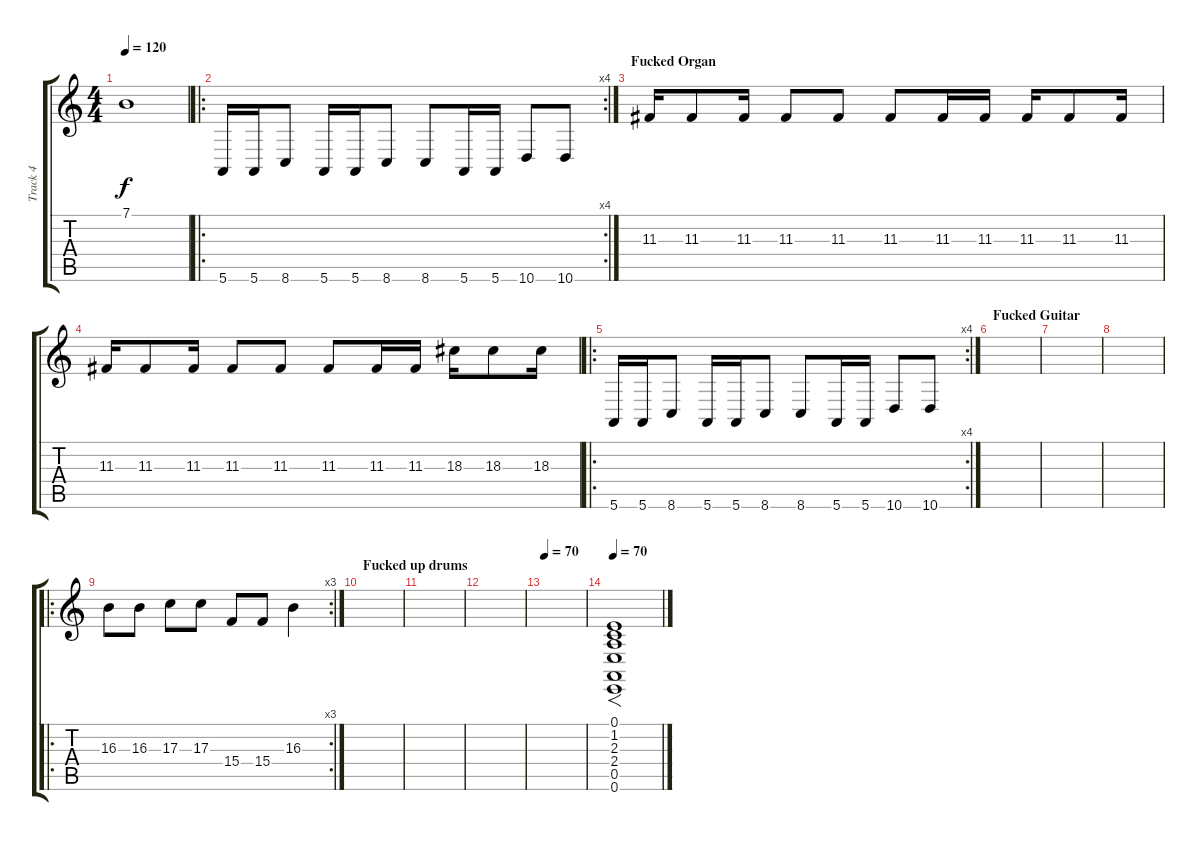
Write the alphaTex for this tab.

\track ("Track 4" "Track 4") {instrument drawbarorgan}
\staff {score tabs}
\tuning (E4 B3 G3 D3 A2 E2) {hide}
\ts (4 4)
\tempo 120
\clef g2
\ks c
7.1.1{dy f} |
\ro
\rc 4
5.6.16 5.6.16 8.6.8 5.6.16 5.6.16 8.6.8 8.6.8 5.6.16 5.6.16 10.6.8 10.6.8 |
\section ("" "Fucked Organ")
11.3.16 11.3.8 11.3.16 11.3.8 11.3.8 11.3.8 11.3.16 11.3.16 11.3.16 11.3.8 11.3.16 |
11.3.16 11.3.8 11.3.16 11.3.8 11.3.8 11.3.8 11.3.16 11.3.16 18.3.16 18.3.8 18.3.16 |
\ro
\rc 4
5.6.16 5.6.16 8.6.8 5.6.16 5.6.16 8.6.8 8.6.8 5.6.16 5.6.16 10.6.8 10.6.8 |
\section ("" "Fucked Guitar")
|
|
|
\ro
\rc 3
16.3.8 16.3.8 17.3.8 17.3.8 15.4.8 15.4.8 16.3.4 |
\section ("" "Fucked up drums")
|
|
|
\tempo 70
|
\tempo 120
\tempo 70
(0.1 1.2 2.3 2.4 0.5 0.6).1{f}
